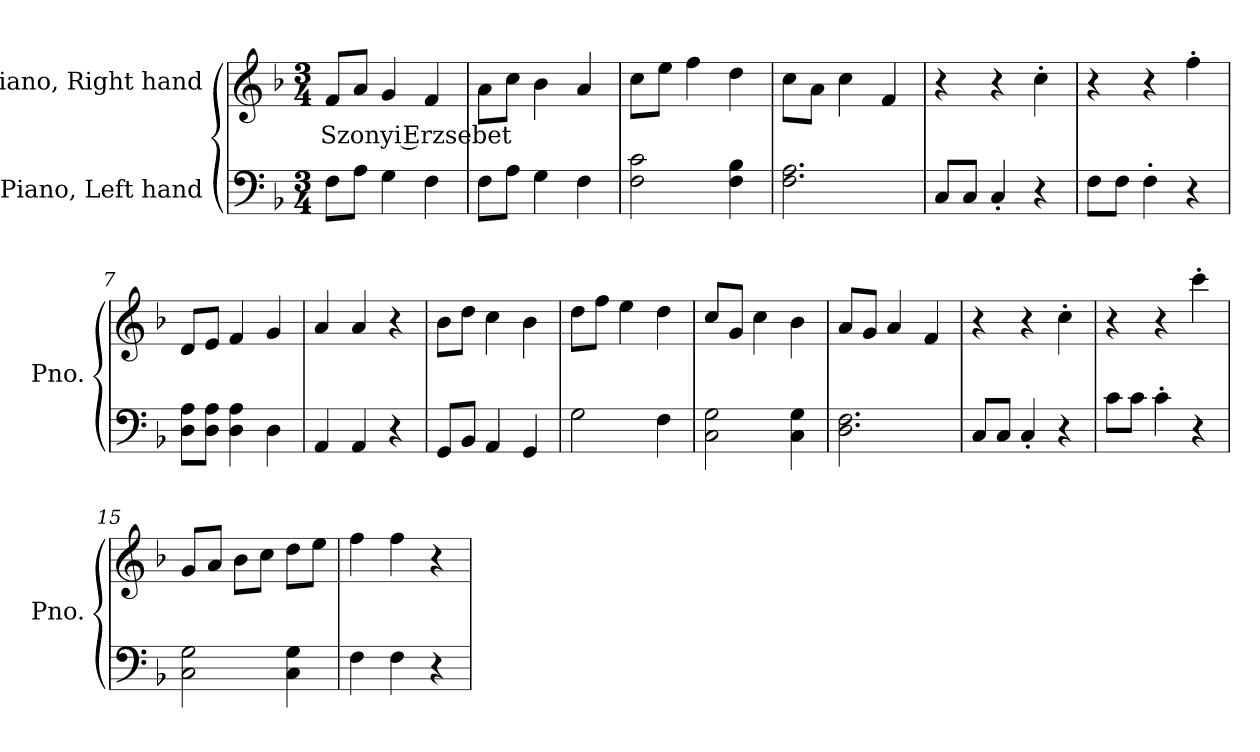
**kern	**kern	**text
*part2	*part1	*part1
*staff2	*staff1	*staff1
*I"Piano, Left hand	*I"Piano, Right hand	*
*I'Pno.	*I'Pno.	*
*clefF4	*clefG2	*
*k[b-]	*k[b-]	*
*M3/4	*M3/4	*
*MM120	*MM120	*
=1	=1	=1
!	!	!LO:LY:b
8F\L	8f/L	Szonyi Erzsebet
8A\J	8a/J	.
4G\	4g/	.
4F\	4f/	.
=2	=2	=2
8F\L	8a\L	.
8A\J	8cc\J	.
4G\	4b-\	.
4F\	4a/	.
=3	=3	=3
2F\ 2c\	8cc\L	.
.	8ee\J	.
.	4ff\	.
4F\ 4B-\	4dd\	.
=4	=4	=4
2.F\ 2.A\	8cc\L	.
.	8a\J	.
.	4cc\	.
.	4f/	.
=5	=5	=5
8C/L	4r	.
8C/J	.	.
4C'/	4r	.
4r	4cc'\	.
=6	=6	=6
8F\L	4r	.
8F\J	.	.
4F'\	4r	.
4r	4ff'\	.
!!LO:LB:g=z
=7	=7	=7
8D\ 8A\L	8d/L	.
8D\ 8A\J	8e/J	.
4D\ 4A\	4f/	.
4D\	4g/	.
=8	=8	=8
4AA/	4a/	.
4AA/	4a/	.
4r	4r	.
=9	=9	=9
8GG/L	8b-\L	.
8BB-/J	8dd\J	.
4AA/	4cc\	.
4GG/	4b-\	.
=10	=10	=10
2G\	8dd\L	.
.	8ff\J	.
.	4ee\	.
4F\	4dd\	.
=11	=11	=11
2C\ 2G\	8cc/L	.
.	8g/J	.
.	4cc\	.
4C\ 4G\	4b-\	.
=12	=12	=12
2.D\ 2.F\	8a/L	.
.	8g/J	.
.	4a/	.
.	4f/	.
=13	=13	=13
8C/L	4r	.
8C/J	.	.
4C'/	4r	.
4r	4cc'\	.
=14	=14	=14
8c\L	4r	.
8c\J	.	.
4c'\	4r	.
4r	4ccc'\	.
!!LO:LB:g=z
=15	=15	=15
2C\ 2G\	8g/L	.
.	8a/J	.
.	8b-\L	.
.	8cc\J	.
4C\ 4G\	8dd\L	.
.	8ee\J	.
=16	=16	=16
4F\	4ff\	.
4F\	4ff\	.
4r	4r	.
=	=	=
*-	*-	*-
